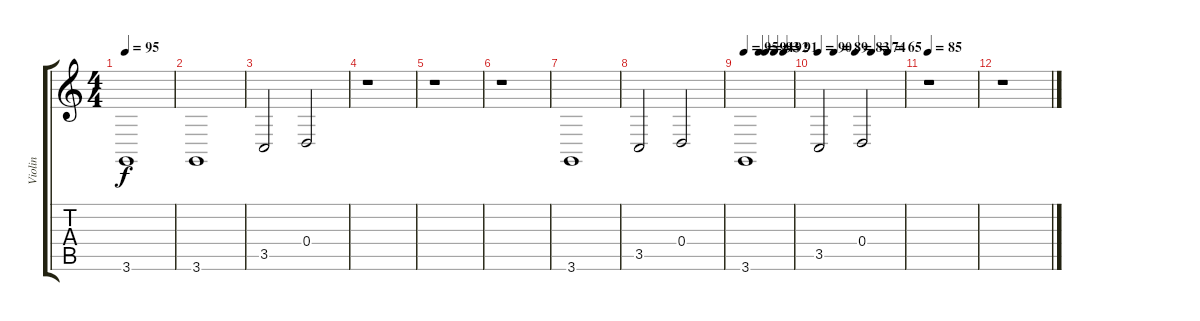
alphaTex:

\track ("Violin" "Violin") {instrument stringensemble2}
\staff {score tabs}
\tuning (E4 B3 G3 D3 A2 E2) {hide}
\ts (4 4)
\tempo 95
\clef g2
\ks c
3.6.1{dy f} |
3.6.1 |
3.5.2 0.4.2 |
r.1 |
r.1 |
r.1 |
3.6.1 |
3.5.2 0.4.2 |
\tempo 95
\tempo (94 0.3125)
\tempo (93 0.4375)
\tempo (92 0.625)
\tempo (91 0.8125)
3.6.1{volume 7} |
\tempo 90
\tempo (89 0.1875)
\tempo (83 0.4375)
\tempo (74 0.625)
\tempo (65 0.8125)
3.5.2 0.4.2 |
\tempo 85
r.1 |
r.1
